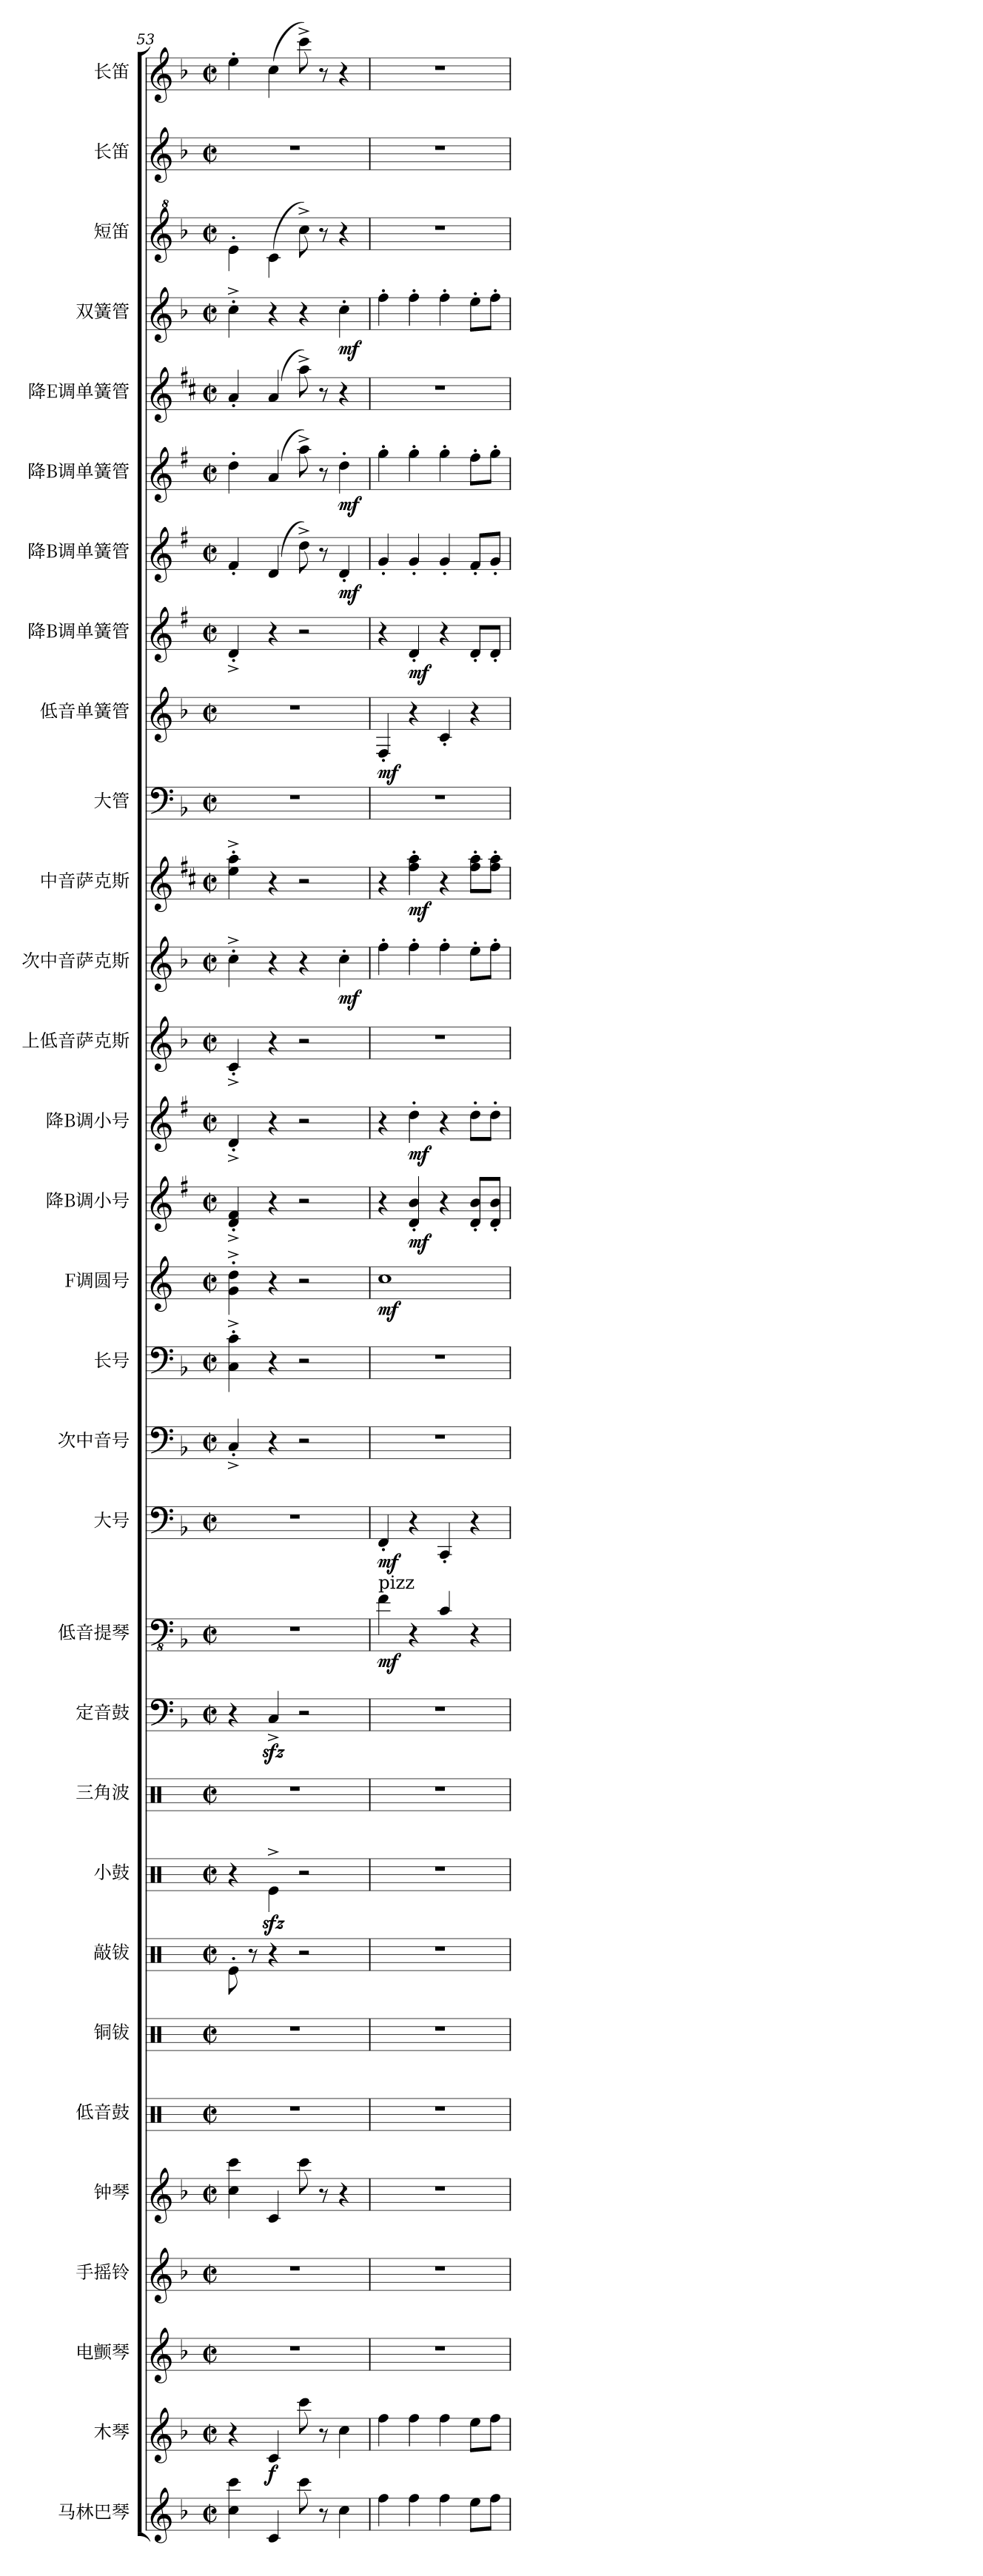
**kern	**kern	**dynam	**kern	**kern	**kern	**kern	**kern	**kern	**kern	**kern	**kern	**kern	**dynam	**kern	**dynam	**kern	**kern	**kern	**dynam	**kern	**dynam	**kern	**dynam	**kern	**kern	**dynam	**kern	**dynam	**kern	**kern	**dynam	**kern	**dynam	**kern	**dynam	**kern	**dynam	**kern	**kern	**dynam	**kern	**kern	**kern
*part31	*part30	*part30	*part29	*part28	*part27	*part26	*part25	*part24	*part23	*part22	*part21	*part20	*part20	*part19	*part19	*part18	*part17	*part16	*part16	*part15	*part15	*part14	*part14	*part13	*part12	*part12	*part11	*part11	*part10	*part9	*part9	*part8	*part8	*part7	*part7	*part6	*part6	*part5	*part4	*part4	*part3	*part2	*part1
*staff31	*staff30	*staff30	*staff29	*staff28	*staff27	*staff26	*staff25	*staff24	*staff23	*staff22	*staff21	*staff20	*staff20	*staff19	*staff19	*staff18	*staff17	*staff16	*staff16	*staff15	*staff15	*staff14	*staff14	*staff13	*staff12	*staff12	*staff11	*staff11	*staff10	*staff9	*staff9	*staff8	*staff8	*staff7	*staff7	*staff6	*staff6	*staff5	*staff4	*staff4	*staff3	*staff2	*staff1
*I"马林巴琴	*I"木琴	*	*I"电颤琴	*I"手摇铃	*I"钟琴	*I"低音鼓	*I"铜钹	*I"敲钹	*I"小鼓	*I"三角波	*I"定音鼓	*I"低音提琴	*	*I"大号	*	*I"次中音号	*I"长号	*I"F调圆号	*	*I"降B调小号	*	*I"降B调小号	*	*I"上低音萨克斯	*I"次中音萨克斯	*	*I"中音萨克斯	*	*I"大管	*I"低音单簧管	*	*I"降B调单簧管	*	*I"降B调单簧管	*	*I"降B调单簧管	*	*I"降E调单簧管	*I"双簧管	*	*I"短笛	*I"长笛	*I"长笛
*clefG2	*clefG2	*	*clefG2	*clefG2	*clefG2	*clefX	*clefX	*clefX	*clefX	*clefX	*clefF4	*clefFv4	*	*clefF4	*	*clefF4	*clefF4	*clefG2	*	*clefG2	*	*clefG2	*	*clefG2	*clefG2	*	*clefG2	*	*clefF4	*clefG2	*	*clefG2	*	*clefG2	*	*clefG2	*	*clefG2	*clefG2	*	*clefG^2	*clefG2	*clefG2
*	*ITrd-7c-12	*	*	*	*ITrd-14c-24	*	*	*	*	*	*	*ITrd7c12	*	*	*	*	*	*ITrd4c7	*	*ITrd1c2	*	*ITrd1c2	*	*ITrd12c21	*ITrd8c14	*	*ITrd5c9	*	*	*ITrd8c14	*	*ITrd1c2	*	*ITrd1c2	*	*ITrd1c2	*	*ITrd-2c-3	*	*	*ITrd-7c-12	*	*
*k[b-]	*k[b-]	*	*k[b-]	*k[b-]	*k[b-]	*k[]	*k[]	*k[]	*k[]	*k[]	*k[b-]	*k[b-]	*	*k[b-]	*	*k[b-]	*k[b-]	*k[b-]	*	*k[b-]	*	*k[b-]	*	*k[b-]	*k[b-]	*	*k[b-]	*	*k[b-]	*k[b-]	*	*k[b-]	*	*k[b-]	*	*k[b-]	*	*k[b-]	*k[b-]	*	*k[b-]	*k[b-]	*k[b-]
*M2/2	*M2/2	*	*M2/2	*M2/2	*M2/2	*M2/2	*M2/2	*M2/2	*M2/2	*M2/2	*M2/2	*M2/2	*	*M2/2	*	*M2/2	*M2/2	*M2/2	*	*M2/2	*	*M2/2	*	*M2/2	*M2/2	*	*M2/2	*	*M2/2	*M2/2	*	*M2/2	*	*M2/2	*	*M2/2	*	*M2/2	*M2/2	*	*M2/2	*M2/2	*M2/2
*met(c|)	*met(c|)	*	*met(c|)	*met(c|)	*met(c|)	*met(c|)	*met(c|)	*met(c|)	*met(c|)	*met(c|)	*met(c|)	*met(c|)	*	*met(c|)	*	*met(c|)	*met(c|)	*met(c|)	*	*met(c|)	*	*met(c|)	*	*met(c|)	*met(c|)	*	*met(c|)	*	*met(c|)	*met(c|)	*	*met(c|)	*	*met(c|)	*	*met(c|)	*	*met(c|)	*met(c|)	*	*met(c|)	*met(c|)	*met(c|)
=53	=53	=53	=53	=53	=53	=53	=53	=53	=53	=53	=53	=53	=53	=53	=53	=53	=53	=53	=53	=53	=53	=53	=53	=53	=53	=53	=53	=53	=53	=53	=53	=53	=53	=53	=53	=53	=53	=53	=53	=53	=53	=53	=53
4cc\ 4ccc\	4r	.	1r	1r	4cccc\ 4ccccc\	1r	1r	8Re'\	4r	1r	4r	1r	.	1r	.	4C^'/	4C\^' 4c\^'	4c\^' 4g\^'	.	4c/^' 4e/^'	.	4c^'/	.	4C^'/	4c^'\	.	4g\^' 4cc\^'	.	1r	1r	.	4c^'/	.	4e'/	.	4cc'\	.	4cc'/	4cc^'\	.	4eee'\	1r	4ee'\
.	.	.	.	.	.	.	.	8r	.	.	.	.	.	.	.	.	.	.	.	.	.	.	.	.	.	.	.	.	.	.	.	.	.	.	.	.	.	.	.	.	.	.	.
!	!	!LO:DY:b	!	!	!	!	!	!	!	!	!	!	!	!	!	!	!	!	!	!	!	!	!	!	!	!	!	!	!	!	!	!	!	!	!	!	!	!	!	!	!	!	!
4c/	4cc/	f	.	.	4ccc/	.	.	4r	4Rezz<^\	.	4Czz<^/	.	.	.	.	4r	4r	4r	.	4r	.	4r	.	4r	4r	.	4r	.	.	.	.	4r	.	(4c/	.	(4g/	.	(4cc/	4r	.	(4ccc\	.	(4cc\
8ccc\	8cccc\	.	.	.	8ccccc\	.	.	2r	2r	.	2r	.	.	.	.	2r	2r	2r	.	2r	.	2r	.	2r	4r	.	2r	.	.	.	.	2r	.	8cc^\)	.	8gg^\)	.	8ccc^\)	4r	.	8cccc^\)	.	8ccc^\)
8r	8r	.	.	.	8r	.	.	.	.	.	.	.	.	.	.	.	.	.	.	.	.	.	.	.	.	.	.	.	.	.	.	.	.	8r	.	8r	.	8r	.	.	8r	.	8r
!	!	!	!	!	!	!	!	!	!	!	!	!	!	!	!	!	!	!	!	!	!	!	!	!	!	!LO:DY:b	!	!	!	!	!	!	!	!	!LO:DY:b	!	!LO:DY:b	!	!	!LO:DY:b	!	!	!
4cc\	4ccc\	.	.	.	4r	.	.	.	.	.	.	.	.	.	.	.	.	.	.	.	.	.	.	.	4c'\	mf	.	.	.	.	.	.	.	4c'/	mf	4cc'\	mf	4r	4cc'\	mf	4r	.	4r
=54	=54	=54	=54	=54	=54	=54	=54	=54	=54	=54	=54	=54	=54	=54	=54	=54	=54	=54	=54	=54	=54	=54	=54	=54	=54	=54	=54	=54	=54	=54	=54	=54	=54	=54	=54	=54	=54	=54	=54	=54	=54	=54	=54
!	!	!	!	!	!	!	!	!	!	!	!	!LO:TX:a:t=pizz	!	!	!	!	!	!	!	!	!	!	!	!	!	!	!	!	!	!	!	!	!	!	!	!	!	!	!	!	!	!	!
!	!	!	!	!	!	!	!	!	!	!	!	!	!LO:DY:b	!	!LO:DY:b	!	!	!	!LO:DY:b	!	!	!	!	!	!	!	!	!	!	!	!LO:DY:b	!	!	!	!	!	!	!	!	!	!	!	!
4ff\	4fff\	.	1r	1r	1r	1r	1r	1r	1r	1r	1r	4FF\	mf	4FF'/	mf	1r	1r	1f	mf	4r	.	4r	.	1r	4f'\	.	4r	.	1r	4FF'/	mf	4r	.	4f'/	.	4ff'\	.	1r	4ff'\	.	1r	1r	1r
!	!	!	!	!	!	!	!	!	!	!	!	!	!	!	!	!	!	!	!	!	!LO:DY:b	!	!LO:DY:b	!	!	!	!	!LO:DY:b	!	!	!	!	!LO:DY:b	!	!	!	!	!	!	!	!	!	!
4ff\	4fff\	.	.	.	.	.	.	.	.	.	.	4r	.	4r	.	.	.	.	.	4c/' 4a/'	mf	4cc'\	mf	.	4f'\	.	4a\' 4cc\'	mf	.	4r	.	4c'/	mf	4f'/	.	4ff'\	.	.	4ff'\	.	.	.	.
4ff\	4fff\	.	.	.	.	.	.	.	.	.	.	4CC/	.	4CC'/	.	.	.	.	.	4r	.	4r	.	.	4f'\	.	4r	.	.	4C'/	.	4r	.	4f'/	.	4ff'\	.	.	4ff'\	.	.	.	.
8ee\L	8eee\L	.	.	.	.	.	.	.	.	.	.	4r	.	4r	.	.	.	.	.	8c/' 8a/'L	.	8cc'\L	.	.	8e'\L	.	8a\' 8cc\'L	.	.	4r	.	8c'/L	.	8e'/L	.	8ee'\L	.	.	8ee'\L	.	.	.	.
8ff\J	8fff\J	.	.	.	.	.	.	.	.	.	.	.	.	.	.	.	.	.	.	8c/' 8a/'J	.	8cc'\J	.	.	8f'\J	.	8a\' 8cc\'J	.	.	.	.	8c'/J	.	8f'/J	.	8ff'\J	.	.	8ff'\J	.	.	.	.
=	=	=	=	=	=	=	=	=	=	=	=	=	=	=	=	=	=	=	=	=	=	=	=	=	=	=	=	=	=	=	=	=	=	=	=	=	=	=	=	=	=	=	=
*-	*-	*-	*-	*-	*-	*-	*-	*-	*-	*-	*-	*-	*-	*-	*-	*-	*-	*-	*-	*-	*-	*-	*-	*-	*-	*-	*-	*-	*-	*-	*-	*-	*-	*-	*-	*-	*-	*-	*-	*-	*-	*-	*-
